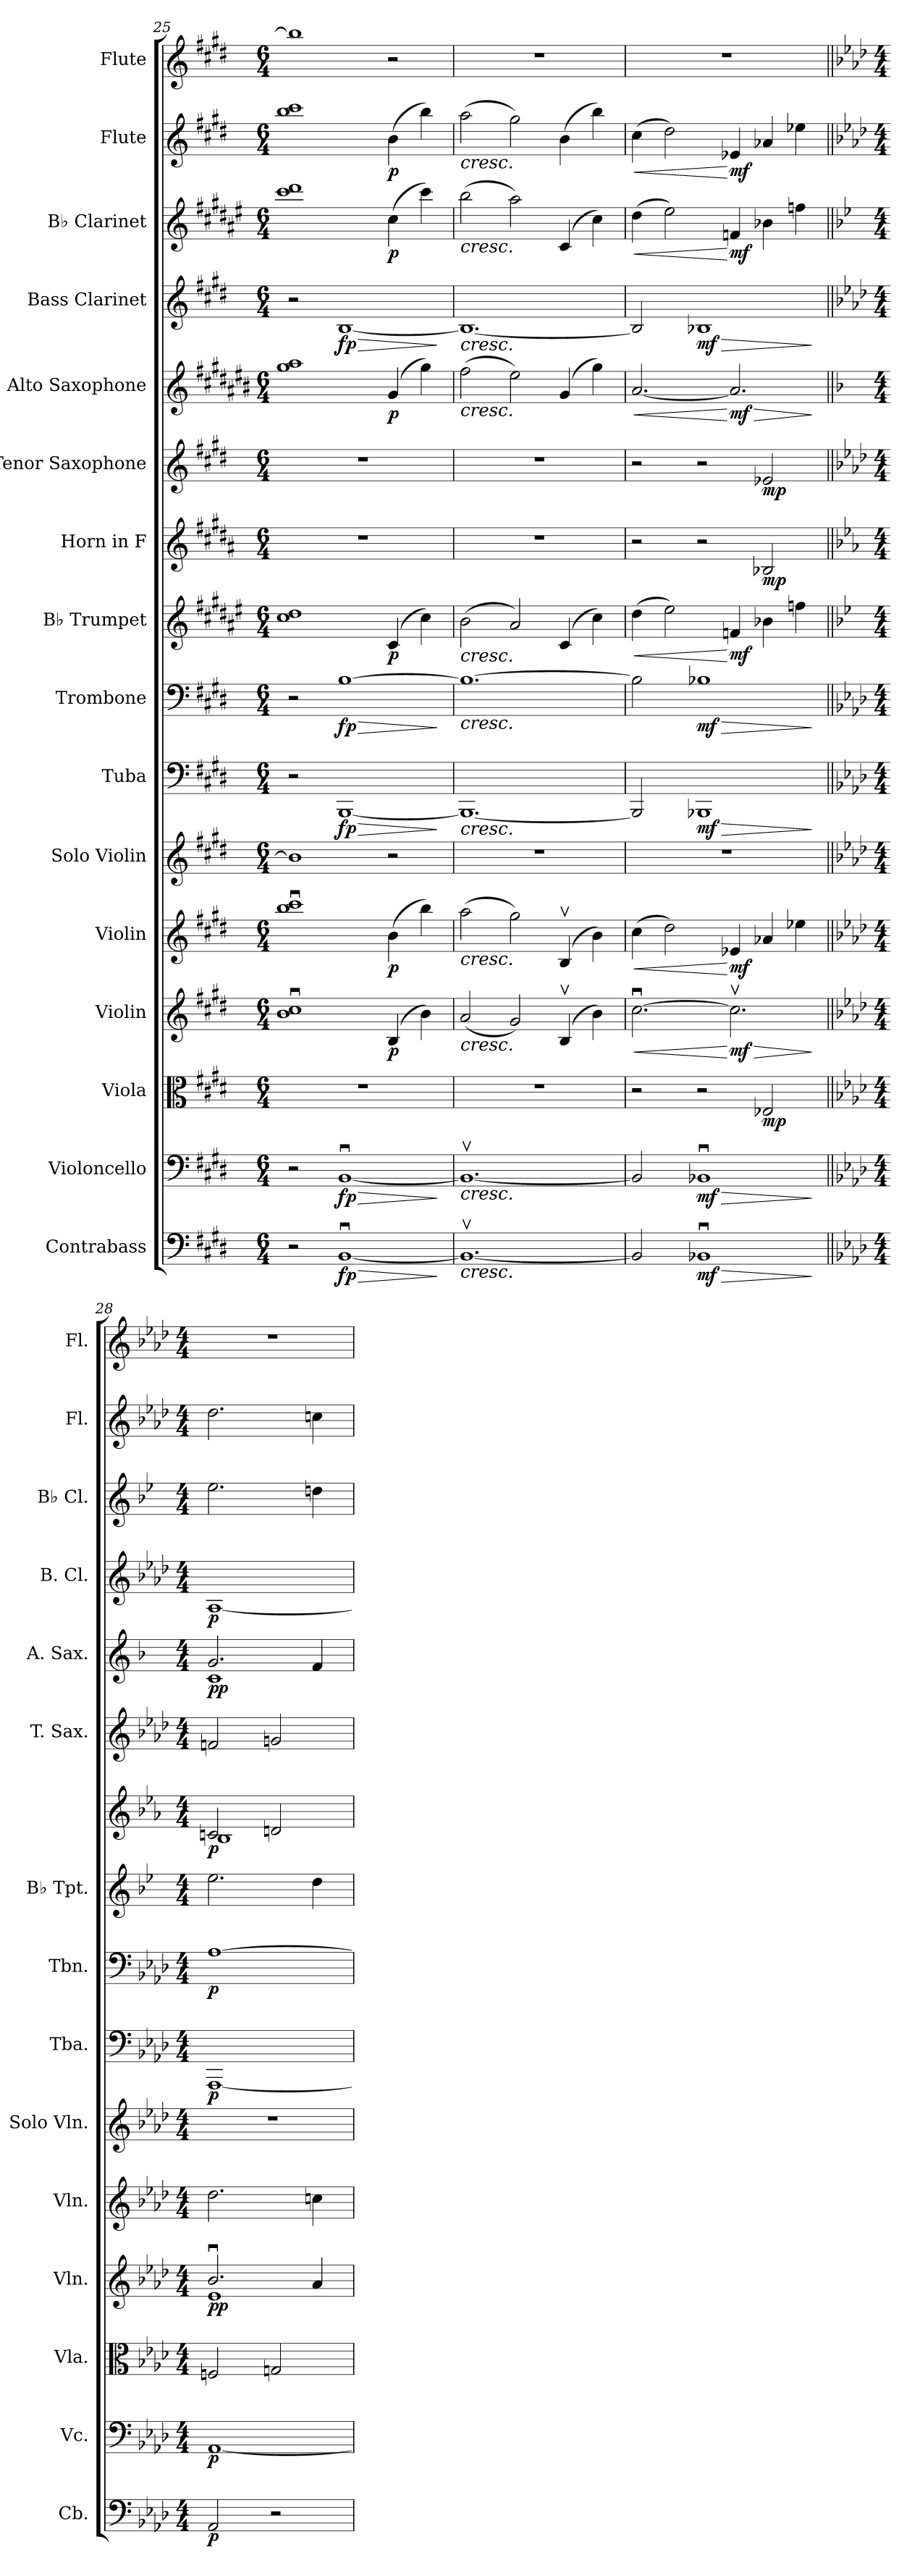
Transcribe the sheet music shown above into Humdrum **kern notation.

**kern	**dynam	**kern	**dynam	**kern	**dynam	**kern	**dynam	**kern	**dynam	**kern	**kern	**dynam	**kern	**dynam	**kern	**dynam	**kern	**dynam	**kern	**dynam	**kern	**dynam	**kern	**dynam	**kern	**dynam	**kern	**dynam	**kern
*part16	*part16	*part15	*part15	*part14	*part14	*part13	*part13	*part12	*part12	*part11	*part10	*part10	*part9	*part9	*part8	*part8	*part7	*part7	*part6	*part6	*part5	*part5	*part4	*part4	*part3	*part3	*part2	*part2	*part1
*staff16	*staff16	*staff15	*staff15	*staff14	*staff14	*staff13	*staff13	*staff12	*staff12	*staff11	*staff10	*staff10	*staff9	*staff9	*staff8	*staff8	*staff7	*staff7	*staff6	*staff6	*staff5	*staff5	*staff4	*staff4	*staff3	*staff3	*staff2	*staff2	*staff1
*I"Contrabass	*	*I"Violoncello	*	*I"Viola	*	*I"Violin	*	*I"Violin	*	*I"Solo Violin	*I"Tuba	*	*I"Trombone	*	*I"B♭ Trumpet	*	*I"Horn in F	*	*I"Tenor Saxophone	*	*I"Alto Saxophone	*	*I"Bass Clarinet	*	*I"B♭ Clarinet	*	*I"Flute	*	*I"Flute
*I'Cb.	*	*I'Vc.	*	*I'Vla.	*	*I'Vln.	*	*I'Vln.	*	*I'Solo Vln.	*I'Tba.	*	*I'Tbn.	*	*I'B♭ Tpt.	*	*	*	*I'T. Sax.	*	*I'A. Sax.	*	*I'B. Cl.	*	*I'B♭ Cl.	*	*I'Fl.	*	*I'Fl.
*clefF4	*	*clefF4	*	*clefC3	*	*clefG2	*	*clefG2	*	*clefG2	*clefF4	*	*clefF4	*	*clefG2	*	*clefG2	*	*clefG2	*	*clefG2	*	*clefG2	*	*clefG2	*	*clefG2	*	*clefG2
*ITrd7c12	*	*	*	*	*	*	*	*	*	*	*	*	*	*	*ITrd1c2	*	*ITrd4c7	*	*ITrd8c14	*	*ITrd5c9	*	*ITrd8c14	*	*ITrd1c2	*	*	*	*
*k[f#c#g#d#]	*	*k[f#c#g#d#]	*	*k[f#c#g#d#]	*	*k[f#c#g#d#]	*	*k[f#c#g#d#]	*	*k[f#c#g#d#]	*k[f#c#g#d#]	*	*k[f#c#g#d#]	*	*k[f#c#g#d#]	*	*k[f#c#g#d#]	*	*k[f#c#g#d#]	*	*k[f#c#g#d#]	*	*k[f#c#g#d#]	*	*k[f#c#g#d#]	*	*k[f#c#g#d#]	*	*k[f#c#g#d#]
*M6/4	*	*M6/4	*	*M6/4	*	*M6/4	*	*M6/4	*	*M6/4	*M6/4	*	*M6/4	*	*M6/4	*	*M6/4	*	*M6/4	*	*M6/4	*	*M6/4	*	*M6/4	*	*M6/4	*	*M6/4
=25	=25	=25	=25	=25	=25	=25	=25	=25	=25	=25	=25	=25	=25	=25	=25	=25	=25	=25	=25	=25	=25	=25	=25	=25	=25	=25	=25	=25	=25
2r	.	2r	.	1.r	.	1bu 1cc#u	.	1bbu 1ccc#u	.	1b]	2r	.	2r	.	1b 1cc#	.	1.r	.	1.r	.	1b 1cc#	.	2r	.	1bb 1ccc#	.	1bb 1ccc#	.	1bb]
!	!LO:HP:b	!	!LO:HP:b	!	!	!	!	!	!	!	!	!LO:HP:b	!	!LO:HP:b	!	!	!	!	!	!	!	!	!	!LO:HP:b	!	!	!	!	!
!	!LO:DY:n=1:b	!	!LO:DY:n=1:b	!	!	!	!	!	!	!	!	!LO:DY:n=1:b	!	!LO:DY:n=1:b	!	!	!	!	!	!	!	!	!	!LO:DY:n=1:b	!	!	!	!	!
[1BBBu	> fp	[1BBu	> fp	.	.	.	.	.	.	.	[1BBB	> fp	[1B	> fp	.	.	.	.	.	.	.	.	[1BB	> fp	.	.	.	.	.
!	!	!	!	!	!	!	!LO:DY:b	!	!LO:DY:b	!	!	!	!	!	!	!LO:DY:b	!	!	!	!	!	!LO:DY:b	!	!	!	!LO:DY:b	!	!LO:DY:b	!
.	.	.	.	.	.	(>4B/	p	(>4b\	p	2r	.	.	.	.	(>4B/	p	.	.	.	.	(>4B/	p	.	.	(>4b\	p	(>4b\	p	2r
.	.	.	.	.	.	4b\)	.	4bb\)	.	.	.	.	.	.	4b\)	.	.	.	.	.	4b\)	.	.	.	4bb\)	.	4bb\)	.	.
.	]	.	]	.	.	.	.	.	.	.	.	]	.	]	.	.	.	.	.	.	.	.	.	]	.	.	.	.	.
=26	=26	=26	=26	=26	=26	=26	=26	=26	=26	=26	=26	=26	=26	=26	=26	=26	=26	=26	=26	=26	=26	=26	=26	=26	=26	=26	=26	=26	=26
!	!	!	!	!	!	!	!	!	!	!	!	!	!	!	!	!	!	!	!	!	!	!	!	!	!	!	!LO:TX:b:i:t=cresc.	!	!
!	!	!	!	!	!	!	!	!	!	!	!	!	!	!	!	!	!	!	!	!	!	!	!	!	!LO:TX:b:i:t=cresc.	!	!	!	!
!	!	!	!	!	!	!	!	!	!	!	!	!	!	!	!	!	!	!	!	!	!	!	!LO:TX:b:i:t=cresc.	!	!	!	!	!	!
!	!	!	!	!	!	!	!	!	!	!	!	!	!	!	!	!	!	!	!	!	!LO:TX:b:i:t=cresc.	!	!	!	!	!	!	!	!
!	!	!	!	!	!	!	!	!	!	!	!	!	!	!	!LO:TX:b:i:t=cresc.	!	!	!	!	!	!	!	!	!	!	!	!	!	!
!	!	!	!	!	!	!	!	!	!	!	!	!	!LO:TX:b:i:t=cresc.	!	!	!	!	!	!	!	!	!	!	!	!	!	!	!	!
!	!	!	!	!	!	!	!	!	!	!	!LO:TX:b:i:t=cresc.	!	!	!	!	!	!	!	!	!	!	!	!	!	!	!	!	!	!
!	!	!	!	!	!	!	!	!LO:TX:b:i:t=cresc.	!	!	!	!	!	!	!	!	!	!	!	!	!	!	!	!	!	!	!	!	!
!	!	!	!	!	!	!LO:TX:b:i:t=cresc.	!	!	!	!	!	!	!	!	!	!	!	!	!	!	!	!	!	!	!	!	!	!	!
!	!	!LO:TX:b:i:t=cresc.	!	!	!	!	!	!	!	!	!	!	!	!	!	!	!	!	!	!	!	!	!	!	!	!	!	!	!
!LO:TX:b:i:t=cresc.	!	!	!	!	!	!	!	!	!	!	!	!	!	!	!	!	!	!	!	!	!	!	!	!	!	!	!	!	!
1.BBBv_	.	1.BBv_	.	1.r	.	(<2a/	.	(>2aa\	.	1.r	1.BBB_	.	1.B_	.	(>2a\	.	1.r	.	1.r	.	(>2a\	.	1.BB_	.	(>2aa\	.	(>2aa\	.	1.r
.	.	.	.	.	.	2g#/)	.	2gg#\)	.	.	.	.	.	.	2g#/)	.	.	.	.	.	2g#\)	.	.	.	2gg#\)	.	2gg#\)	.	.
.	.	.	.	.	.	(>4Bv/	.	(>4Bv/	.	.	.	.	.	.	(>4B/	.	.	.	.	.	(>4B/	.	.	.	(>4B/	.	(>4b\	.	.
.	.	.	.	.	.	4b\)	.	4b\)	.	.	.	.	.	.	4b\)	.	.	.	.	.	4b\)	.	.	.	4b\)	.	4bb\)	.	.
!!LO:PB:g=z
=27	=27	=27	=27	=27	=27	=27	=27	=27	=27	=27	=27	=27	=27	=27	=27	=27	=27	=27	=27	=27	=27	=27	=27	=27	=27	=27	=27	=27	=27
!	!	!	!	!	!	!	!LO:HP:b	!	!LO:HP:b	!	!	!	!	!	!	!LO:HP:b	!	!	!	!	!	!LO:HP:b	!	!	!	!LO:HP:b	!	!LO:HP:b	!
2BBB/]	.	2BB/]	.	2r	.	[2.cc#u\	<	(>4cc#\	<	1.r	2BBB/]	.	2B\]	.	(>4cc#\	<	2r	.	2r	.	[2.c#/	<	2BB/]	.	(>4cc#\	<	(>4cc#\	<	1.r
.	.	.	.	.	.	.	.	2dd#\)	.	.	.	.	.	.	2dd#\)	.	.	.	.	.	.	.	.	.	2dd#\)	.	2dd#\)	.	.
!	!LO:HP:b	!	!LO:HP:b	!	!	!	!	!	!	!	!	!LO:HP:b	!	!LO:HP:b	!	!	!	!	!	!	!	!	!	!LO:HP:b	!	!	!	!	!
!	!LO:DY:n=1:b	!	!LO:DY:n=1:b	!	!	!	!	!	!	!	!	!LO:DY:n=1:b	!	!LO:DY:n=1:b	!	!	!	!	!	!	!	!	!	!LO:DY:n=1:b	!	!	!	!	!
1BBB-Xu	> mf	1BB-Xu	> mf	2r	.	.	.	.	.	.	1BBB-X	> mf	1B-X	> mf	.	.	2r	.	2r	.	.	.	1BB-X	> mf	.	.	.	.	.
!	!	!	!	!	!	!	!LO:HP:n=1:b	!	!	!	!	!	!	!	!	!	!	!	!	!	!	!LO:HP:n=1:b	!	!	!	!	!	!	!
!	!	!	!	!	!	!	!LO:DY:n=1:b	!	!LO:DY:n=1:b	!	!	!	!	!	!	!LO:DY:n=1:b	!	!	!	!	!	!LO:DY:n=1:b	!	!	!	!LO:DY:n=1:b	!	!LO:DY:n=1:b	!
.	.	.	.	.	.	2.cc#v\]	[ > mf	4e-X/	[ mf	.	.	.	.	.	4e-X/	[ mf	.	.	.	.	2.c#/]	[ > mf	.	.	4e-X/	[ mf	4e-X/	[ mf	.
!	!	!	!	!	!LO:DY:b	!	!	!	!	!	!	!	!	!	!	!	!	!LO:DY:b	!	!LO:DY:b	!	!	!	!	!	!	!	!	!
.	.	.	.	2E-X/	mp	.	.	4a-X/	.	.	.	.	.	.	4a-X\	.	2E-X/	mp	2E-X/	mp	.	.	.	.	4a-X\	.	4a-X/	.	.
.	.	.	.	.	.	.	.	4ee-X\	.	.	.	.	.	.	4ee-X\	.	.	.	.	.	.	.	.	.	4ee-X\	.	4ee-X\	.	.
.	]	.	]	.	.	.	]	.	.	.	.	]	.	]	.	.	.	.	.	.	.	]	.	]	.	.	.	.	.
=28||	=28||	=28||	=28||	=28||	=28||	=28||	=28||	=28||	=28||	=28||	=28||	=28||	=28||	=28||	=28||	=28||	=28||	=28||	=28||	=28||	=28||	=28||	=28||	=28||	=28||	=28||	=28||	=28||	=28||
*k[b-e-a-d-]	*	*k[b-e-a-d-]	*	*k[b-e-a-d-]	*	*k[b-e-a-d-]	*	*k[b-e-a-d-]	*	*k[b-e-a-d-]	*k[b-e-a-d-]	*	*k[b-e-a-d-]	*	*k[b-e-a-d-]	*	*k[b-e-a-d-]	*	*k[b-e-a-d-]	*	*k[b-e-a-d-]	*	*k[b-e-a-d-]	*	*k[b-e-a-d-]	*	*k[b-e-a-d-]	*	*k[b-e-a-d-]
*M4/4	*	*M4/4	*	*M4/4	*	*M4/4	*	*M4/4	*	*M4/4	*M4/4	*	*M4/4	*	*M4/4	*	*M4/4	*	*M4/4	*	*M4/4	*	*M4/4	*	*M4/4	*	*M4/4	*	*M4/4
*	*	*	*	*	*	*^	*	*	*	*	*	*	*	*	*	*	*^	*	*	*	*^	*	*	*	*	*	*	*	*
!	!LO:DY:b	!	!LO:DY:b	!	!	!	!	!LO:DY:b	!	!	!	!	!	!	!	!	!	!	!	!	!	!	!	!	!	!	!	!	!	!	!	!
!	!	!	!	!	!	!	!	!LO:DY:n=1:b	!	!	!	!	!LO:DY:b	!	!LO:DY:b	!	!	!	!	!LO:DY:b	!	!	!	!	!LO:DY:b	!	!	!	!	!	!	!
!	!	!	!	!	!	!	!	!	!	!	!	!	!	!	!	!	!	!	!	!	!	!	!	!	!LO:DY:n=1:b	!	!LO:DY:b	!	!	!	!	!
2AAA-i/	p	[1AA-i	p	2Fni/	.	2.b-iu/	1e-i	p p	2.dd-i\	.	1r	[1AAA-	p	[1A-	p	2.dd-\	.	2Fn/	1E-	p	2Fn/	.	2.B-/	1E-	p p	[1AA-	p	2.dd-i\	.	2.dd-i\	.	1r
2r	.	.	.	2Gni/	.	.	.	.	.	.	.	.	.	.	.	.	.	2Gn/	.	.	2Gn/	.	.	.	.	.	.	.	.	.	.	.
.	.	.	.	.	.	4a-i/	.	.	4ccni\	.	.	.	.	.	.	4cc\	.	.	.	.	.	.	4A-/	.	.	.	.	4ccn\	.	4ccni\	.	.
*	*	*	*	*	*	*v	*v	*	*	*	*	*	*	*	*	*	*	*v	*v	*	*	*	*v	*v	*	*	*	*	*	*	*	*
=	=	=	=	=	=	=	=	=	=	=	=	=	=	=	=	=	=	=	=	=	=	=	=	=	=	=	=	=	=
*-	*-	*-	*-	*-	*-	*-	*-	*-	*-	*-	*-	*-	*-	*-	*-	*-	*-	*-	*-	*-	*-	*-	*-	*-	*-	*-	*-	*-	*-
